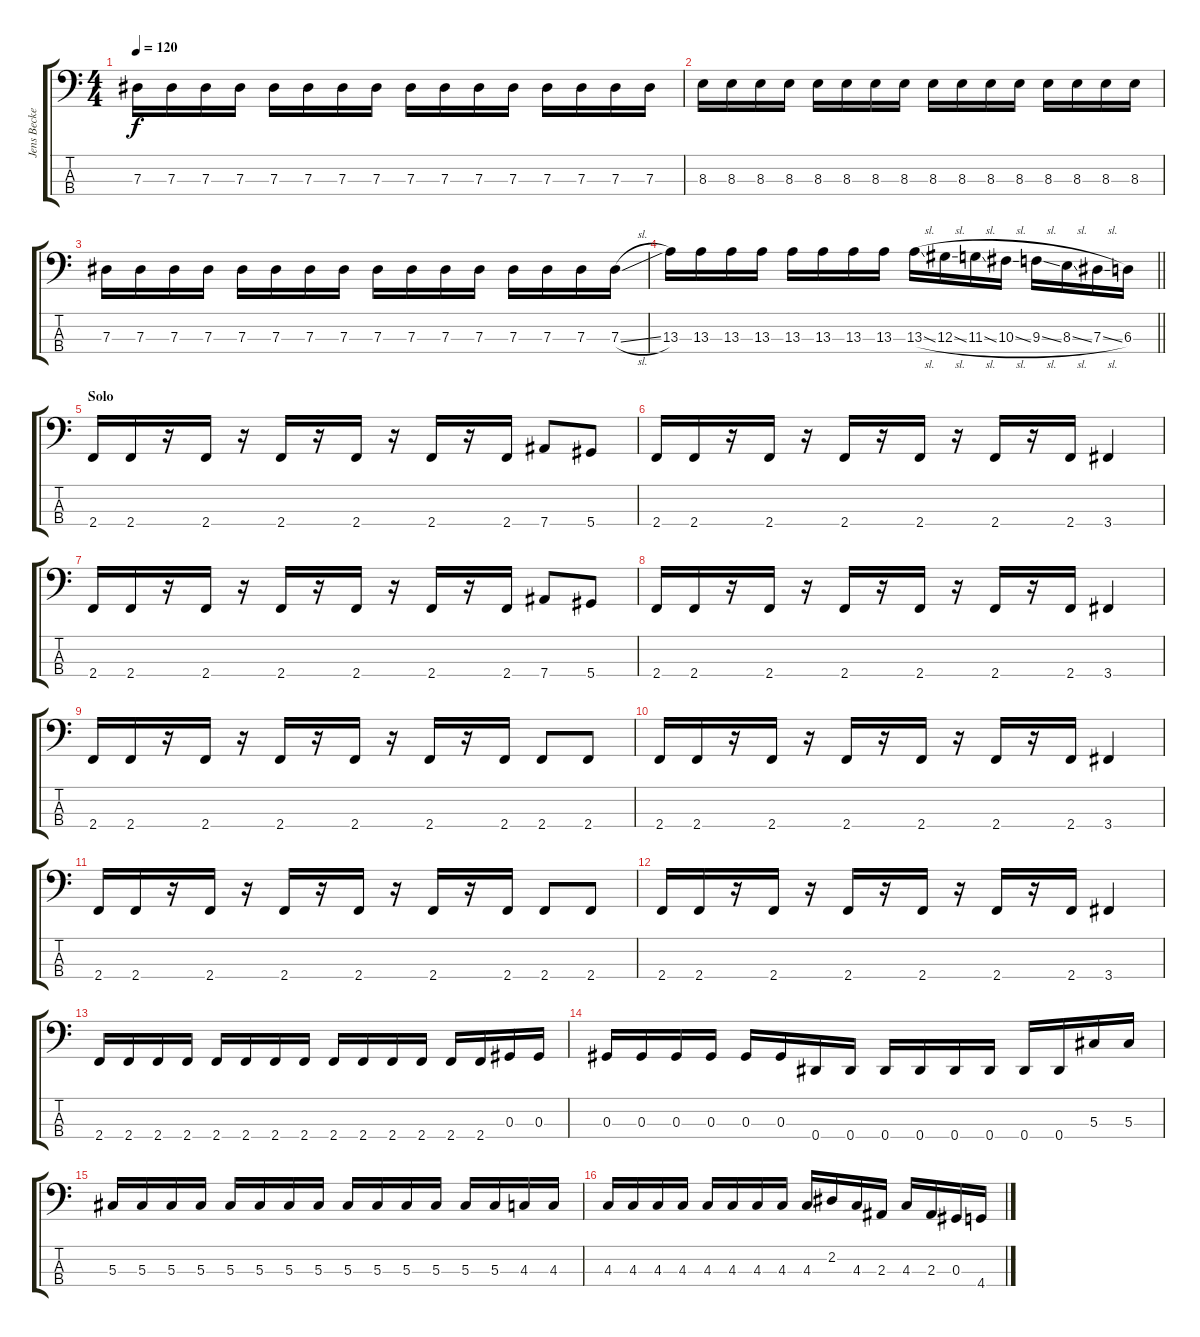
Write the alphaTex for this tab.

\track ("Jens Becker" "Jens Becke") {instrument electricbasspick}
\staff {score tabs}
\tuning (Gb2 Db2 Ab1 Eb1) {hide}
\ts (4 4)
\tempo 120
\clef f4
\ks c
7.3.16{dy f} 7.3.16 7.3.16 7.3.16 7.3.16 7.3.16 7.3.16 7.3.16 7.3.16 7.3.16 7.3.16 7.3.16 7.3.16 7.3.16 7.3.16 7.3.16 |
8.3.16 8.3.16 8.3.16 8.3.16 8.3.16 8.3.16 8.3.16 8.3.16 8.3.16 8.3.16 8.3.16 8.3.16 8.3.16 8.3.16 8.3.16 8.3.16 |
7.3.16 7.3.16 7.3.16 7.3.16 7.3.16 7.3.16 7.3.16 7.3.16 7.3.16 7.3.16 7.3.16 7.3.16 7.3.16 7.3.16 7.3.16 7.3{sl}.16 |
\barLineRight lightlight
13.3.16 13.3.16 13.3.16 13.3.16 13.3.16 13.3.16 13.3.16 13.3.16 13.3{sl}.16 12.3{sl}.16 11.3{sl}.16 10.3{sl}.16 9.3{sl}.16 8.3{sl}.16 7.3{sl}.16 6.3.16 |
\section ("" "Solo")
2.4.16 2.4.16 r.16 2.4.16 r.16 2.4.16 r.16 2.4.16 r.16 2.4.16 r.16 2.4.16 7.4.8 5.4.8 |
2.4.16 2.4.16 r.16 2.4.16 r.16 2.4.16 r.16 2.4.16 r.16 2.4.16 r.16 2.4.16 3.4.4 |
2.4.16 2.4.16 r.16 2.4.16 r.16 2.4.16 r.16 2.4.16 r.16 2.4.16 r.16 2.4.16 7.4.8 5.4.8 |
2.4.16 2.4.16 r.16 2.4.16 r.16 2.4.16 r.16 2.4.16 r.16 2.4.16 r.16 2.4.16 3.4.4 |
2.4.16 2.4.16 r.16 2.4.16 r.16 2.4.16 r.16 2.4.16 r.16 2.4.16 r.16 2.4.16 2.4.8 2.4.8 |
2.4.16 2.4.16 r.16 2.4.16 r.16 2.4.16 r.16 2.4.16 r.16 2.4.16 r.16 2.4.16 3.4.4 |
2.4.16 2.4.16 r.16 2.4.16 r.16 2.4.16 r.16 2.4.16 r.16 2.4.16 r.16 2.4.16 2.4.8 2.4.8 |
2.4.16 2.4.16 r.16 2.4.16 r.16 2.4.16 r.16 2.4.16 r.16 2.4.16 r.16 2.4.16 3.4.4 |
2.4.16 2.4.16 2.4.16 2.4.16 2.4.16 2.4.16 2.4.16 2.4.16 2.4.16 2.4.16 2.4.16 2.4.16 2.4.16 2.4.16 0.3.16 0.3.16 |
0.3.16 0.3.16 0.3.16 0.3.16 0.3.16 0.3.16 0.4.16 0.4.16 0.4.16 0.4.16 0.4.16 0.4.16 0.4.16 0.4.16 5.3.16 5.3.16 |
5.3.16 5.3.16 5.3.16 5.3.16 5.3.16 5.3.16 5.3.16 5.3.16 5.3.16 5.3.16 5.3.16 5.3.16 5.3.16 5.3.16 4.3.16 4.3.16 |
4.3.16 4.3.16 4.3.16 4.3.16 4.3.16 4.3.16 4.3.16 4.3.16 4.3.16 2.2.16 4.3.16 2.3.16 4.3.16 2.3.16 0.3.16 4.4.16
